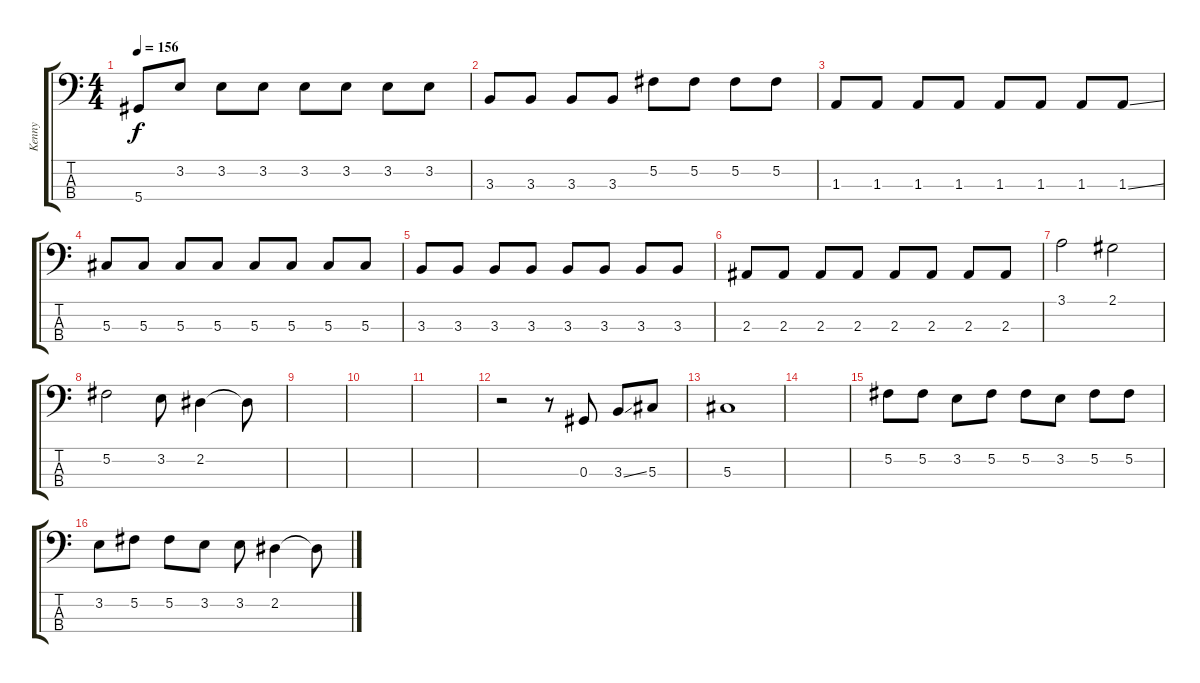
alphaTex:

\track ("Kenny" "Kenny") {instrument electricbasspick}
\staff {score tabs}
\tuning (Gb2 Db2 Ab1 Eb1) {hide}
\ts (4 4)
\tempo 156
\clef f4
\ks c
5.4.8{dy f} 3.2.8 3.2.8 3.2.8 3.2.8 3.2.8 3.2.8 3.2.8 |
3.3.8 3.3.8 3.3.8 3.3.8 5.2.8 5.2.8 5.2.8 5.2.8 |
1.3.8 1.3.8 1.3.8 1.3.8 1.3.8 1.3.8 1.3.8 1.3{ss}.8 |
5.3.8 5.3.8 5.3.8 5.3.8 5.3.8 5.3.8 5.3.8 5.3.8 |
3.3.8 3.3.8 3.3.8 3.3.8 3.3.8 3.3.8 3.3.8 3.3.8 |
2.3.8 2.3.8 2.3.8 2.3.8 2.3.8 2.3.8 2.3.8 2.3.8 |
3.1.2 2.1.2 |
5.2.2 3.2.8 2.2.4 2.2{t}.8 |
|
|
|
r.2 r.8 0.3.8 3.3{ss}.8 5.3.8 |
5.3.1 |
|
5.2.8 5.2.8 3.2.8 5.2.8 5.2.8 3.2.8 5.2.8 5.2.8 |
3.2.8 5.2.8 5.2.8 3.2.8 3.2.8 2.2.4 2.2{t}.8
